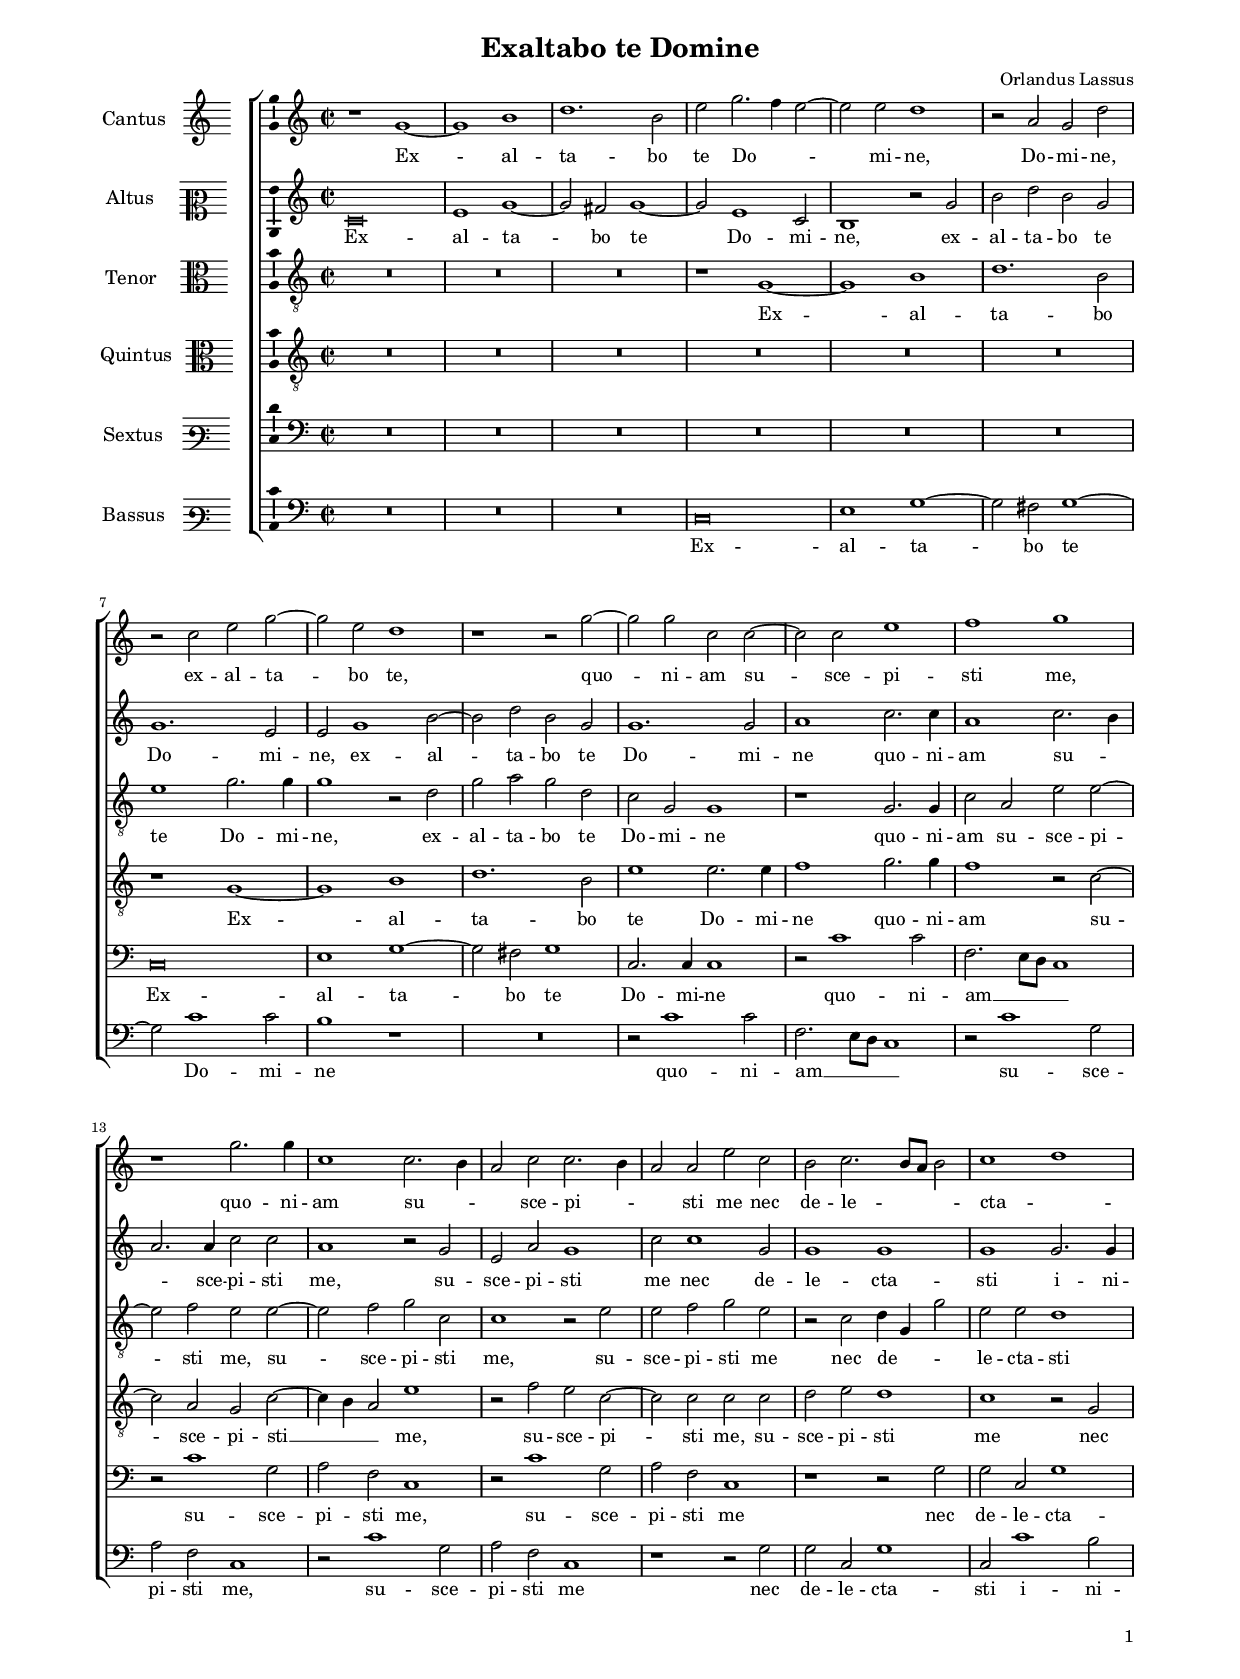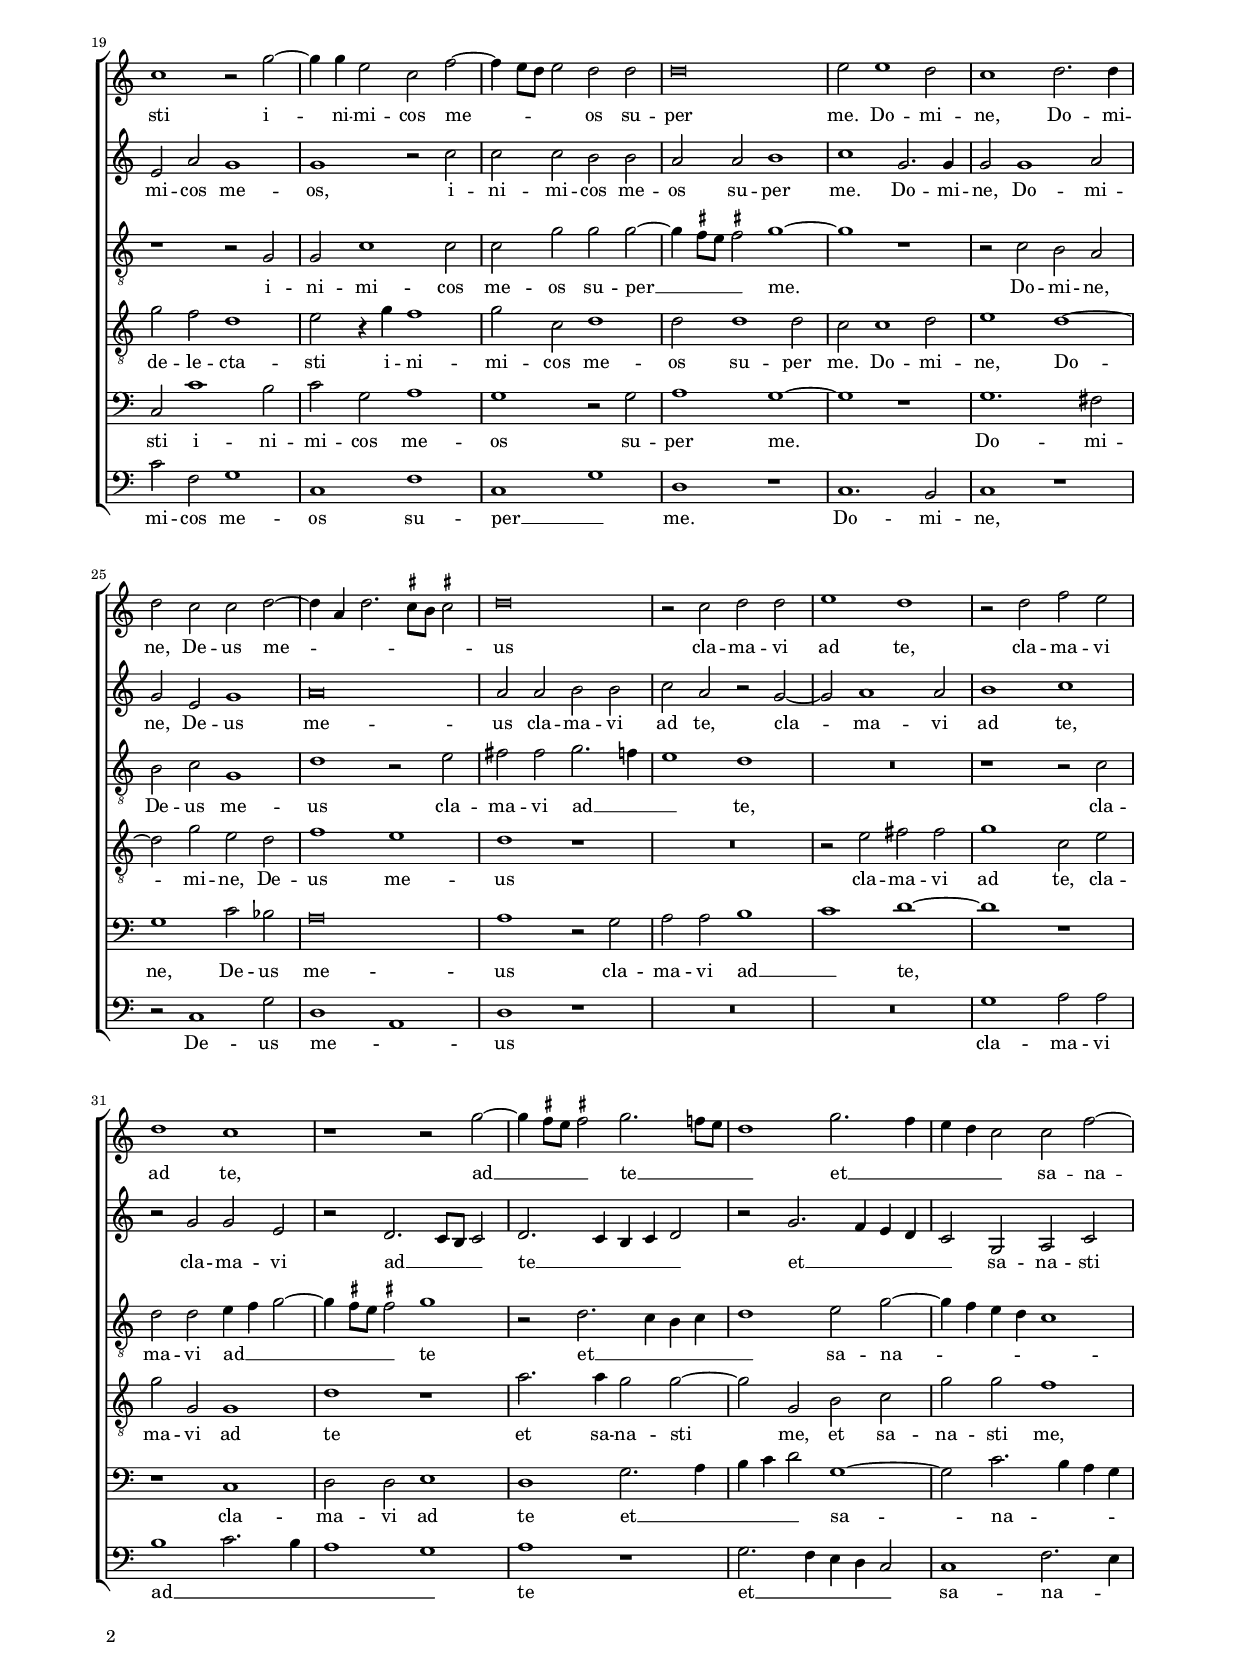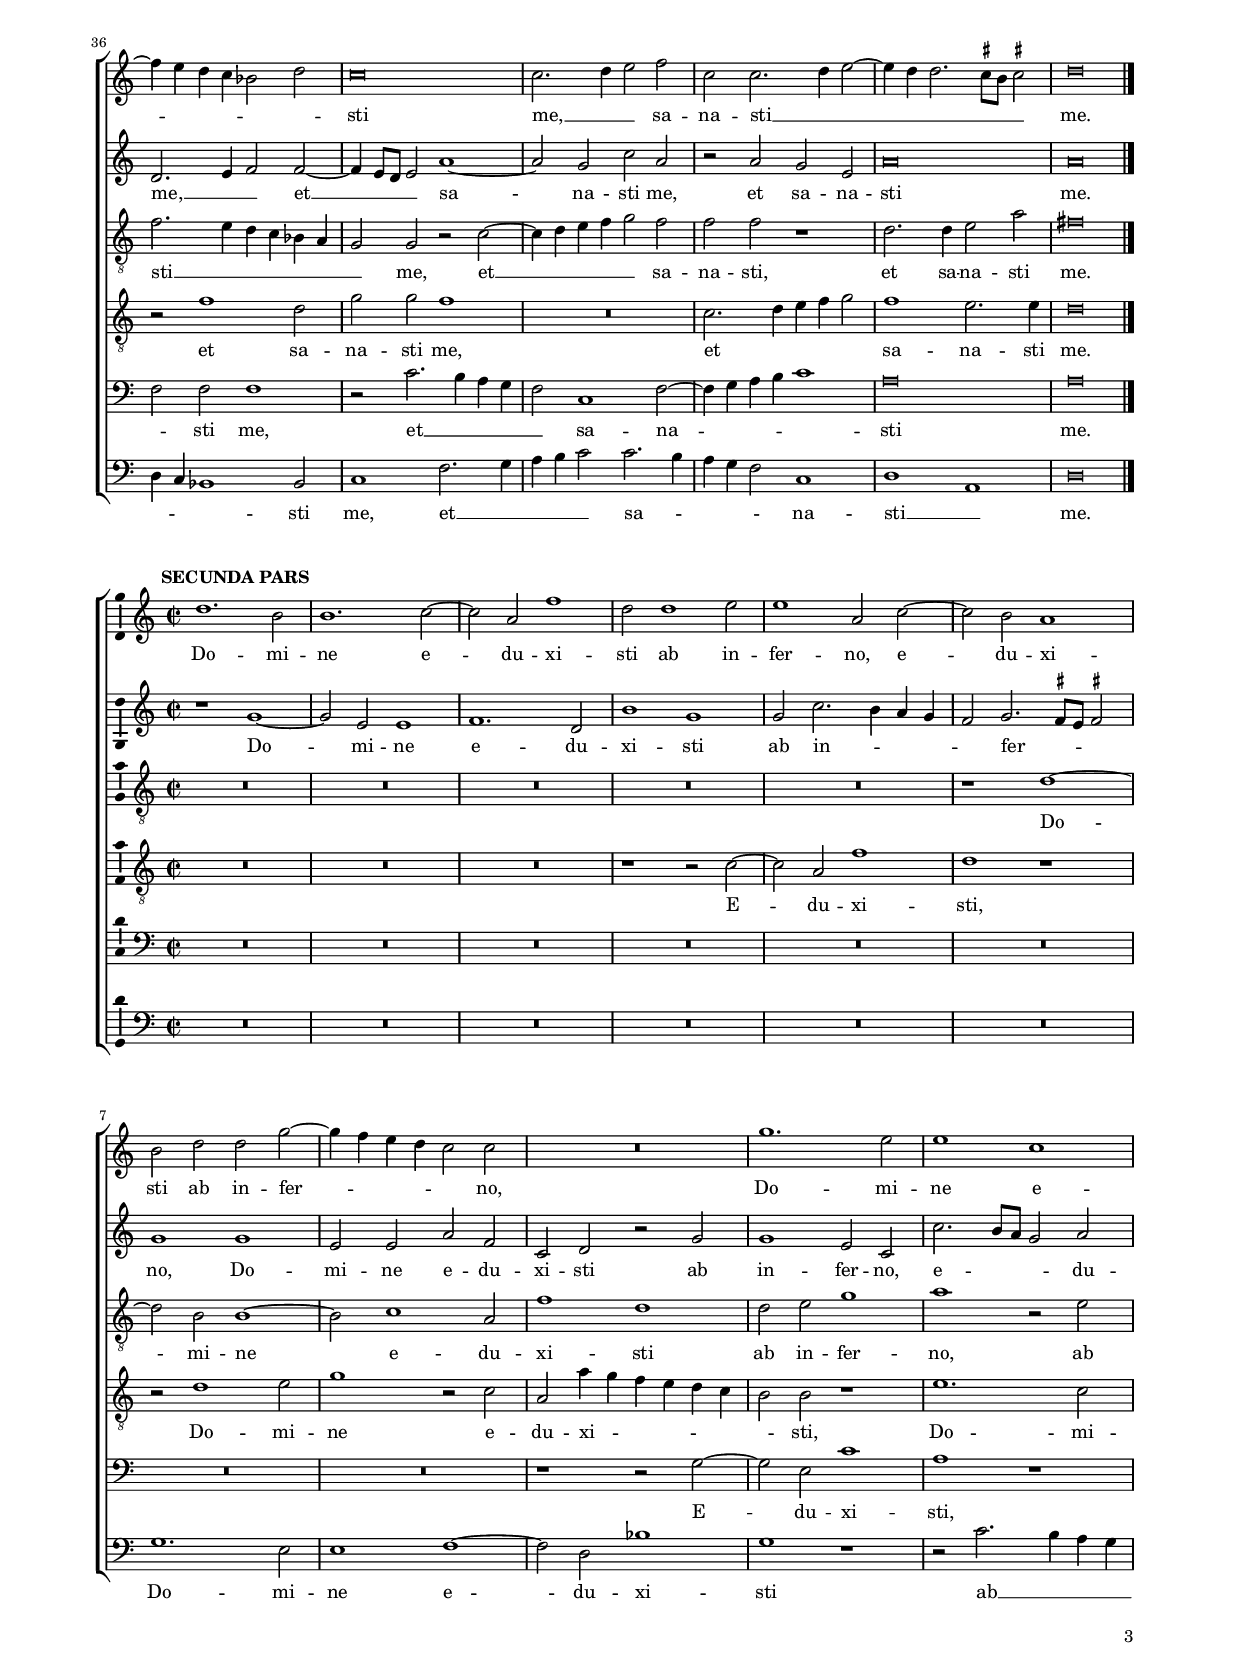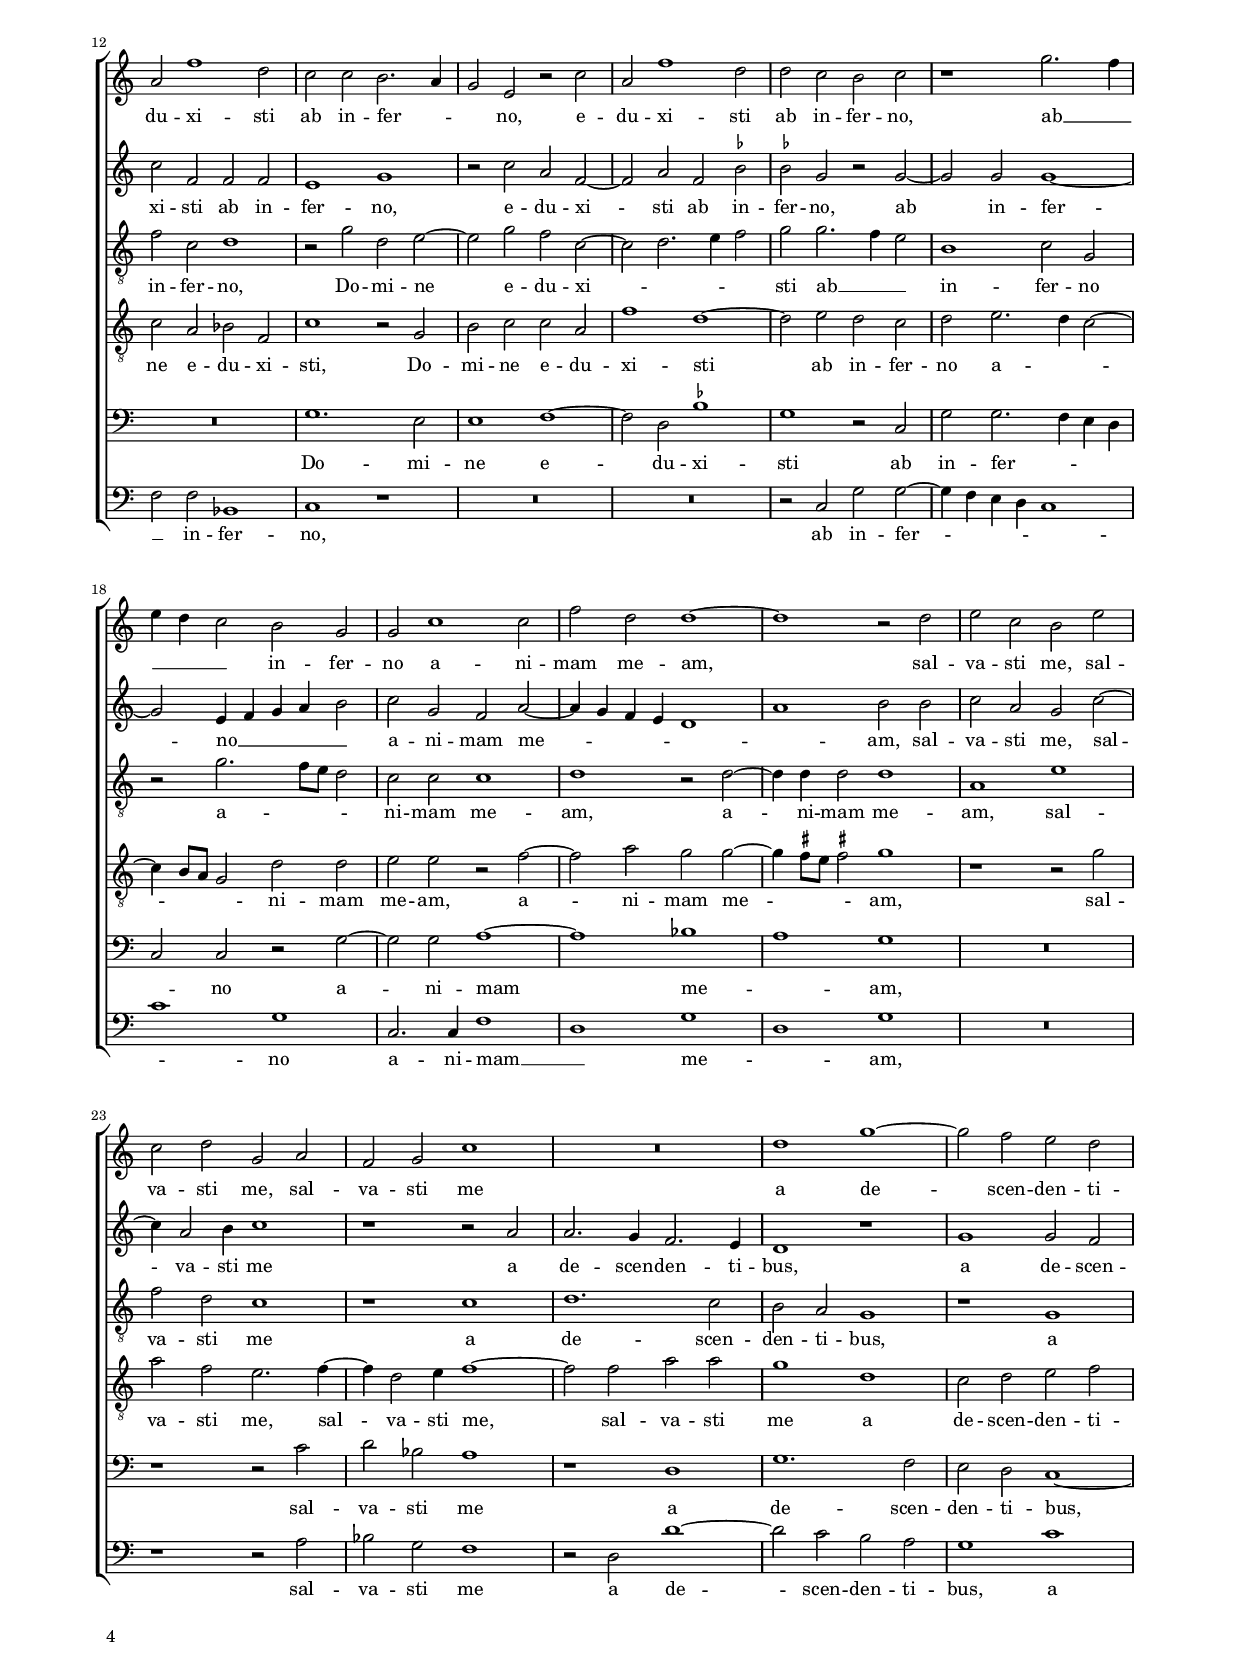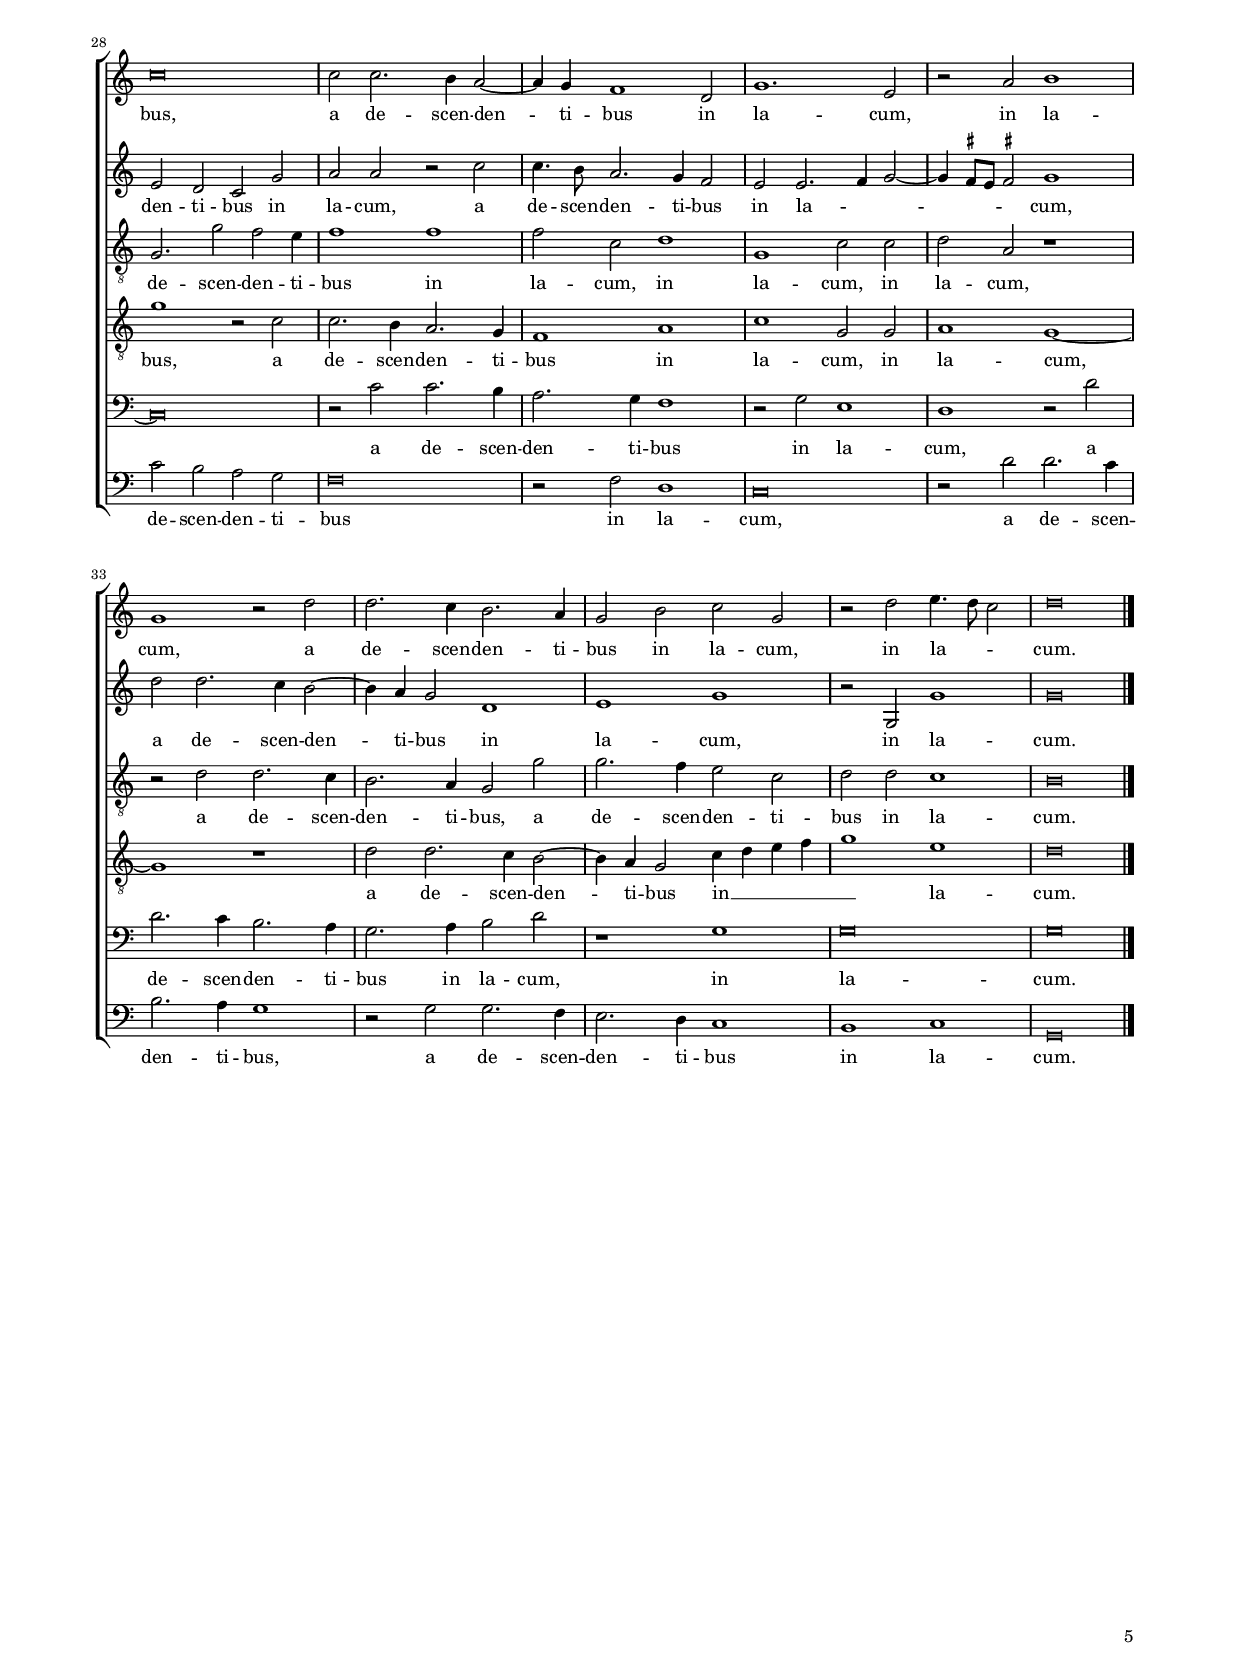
\header
{
  title="Exaltabo te Domine"
  composer="Orlandus Lassus"
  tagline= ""
}

\version "2.22.1"
\include "deutsch.ly"
#(set-global-staff-size 15)
#(ly:set-option 'point-and-click #f)

	
	ficta = { \once \set suggestAccidentals = ##t }
	
	forget = #(define-music-function (music) (ly:music?) #{
		\accidentalStyle forget
		$music
		\accidentalStyle default
		#})
    
    m = \melisma
    me = \melismaEnd


\paper
	{
	top-margin = 1.5 \cm
	bottom-margin = 0.9 \cm
	left-margin = 1.8 \cm
	right-margin = 1.8 \cm
	ragged-bottom = ##f
	ragged-last-bottom = ##t
	print-page-number = ##f
	score-system-spacing = #'((basic-distance . 17) (minimum-distance . 14) (padding . 5) (strechability . 250))
	system-system-spacing = #'((basic-distance . 17) (minimum-distance . 14) (padding . 5) (strechability . 250))
    oddFooterMarkup=\markup   \fill-line { "" \fromproperty #'page:page-number-string }
    evenFooterMarkup=\markup  \fill-line { \fromproperty #'page:page-number-string "" }
    last-bottom-spacing = #'((basic-distance . 12) (minimum-distance . 7) (padding . 4))
    %	systems-per-page = 3
    %   page-count = 4
%	min-systems-per-page = 3
	}

global = {
	\key c \major
	\time 2/2 \set Score.measureLength = #(ly:make-moment 2/1)
	\skip 1*2*41 \bar "|."
	}
	

incipitcantus = \markup { \score {
	{
	\set Staff.instrumentName = \markup { \fontsize #1 "Cantus" }
	\key c \major
	\clef violin
	s4 \bar ""
	}
	\layout  {
	raggedright = ##t
	indent = 1.6 \cm
	line-width = 2.4 \cm
	\context { \Staff \remove Time_signature_engraver }
	\override Staff.Clef.Y-extent = #'(0 . 0)
	}} \hspace #1 }
	
      
incipitaltus = \markup { \score {
	{
	\set Staff.instrumentName = \markup { \fontsize #1 "Altus" }
	\key c \major
	\clef mezzosoprano
	s4 \bar ""
	}
	\layout  {
	raggedright = ##t
	indent = 1.6 \cm
	line-width = 2.4 \cm
	\context { \Staff \remove Time_signature_engraver }
	\override Staff.Clef.Y-extent = #'(0 . 0)
	}} \hspace #1 }


incipittenor = \markup { \score {
	{
	\set Staff.instrumentName = \markup { \fontsize #1 "Tenor" }
	\key c \major
	\clef alto
	s4 \bar ""
	}
	\layout  {
	raggedright = ##t
	indent = 1.6 \cm
	line-width = 2.4 \cm
	\context { \Staff \remove Time_signature_engraver }
	\override Staff.Clef.Y-extent = #'(0 . 0)
	}} \hspace #1 }
      
      
incipitquintus = \markup { \score {
	{
	\set Staff.instrumentName = \markup { \fontsize #1 "Quintus" }
	\key c \major
	\clef alto
	s4 \bar ""
	}
	\layout  {
	raggedright = ##t
	indent = 1.6 \cm
	line-width = 2.4 \cm
	\context { \Staff \remove Time_signature_engraver }
	\override Staff.Clef.Y-extent = #'(0 . 0)
	}} \hspace #1 }
  
      
incipitsextus = \markup { \score {
	{
	\set Staff.instrumentName = \markup { \fontsize #1 "Sextus" }
	\key c \major
	\clef varbaritone
	s4 \bar ""
	}
	\layout  {
	raggedright = ##t
	indent = 1.6 \cm
	line-width = 2.4 \cm
	\context { \Staff \remove Time_signature_engraver }
	}} \hspace #1 }
      
      
incipitbassus = \markup { \score {
	{
	\set Staff.instrumentName = \markup { \fontsize #1 "Bassus" }
	\key c \major
	\clef varbaritone
	s4 \bar ""
	}
	\layout  {
	raggedright = ##t
	indent = 1.6 \cm
	line-width = 2.4 \cm
	\context { \Staff \remove Time_signature_engraver }
	\override Staff.Clef.Y-extent = #'(0 . 0)
	}} \hspace #1 }


cantus =  \relative c''
	{
	r1 g~
	g1 h
	d1. h2
	e2 g2. \m f4 e2~
%5
	e2 \me e d1 |
	r2 a g d' \break \noPageBreak
	r2 c e g~
	g2 e d1
	r1 r2 g~
%10
	g2 g c, c~ |
	c2 c e1
	f1 g \break \noPageBreak
	r1 g2. g4
	c,1 c2. \m h4
%15
	a2 \me c c2. \m h4 |
	a2 \me a e' c
	h2 c2. \m h8 a h2 \me
	c1 \m d \me \pageBreak
	c1 r2 g'~
%20
	g4 g e2 c f~ |
	f4 \m e8 d e2 \me d d
	d\breve
	e2 e1 d2
	c1 d2. d4 \break \noPageBreak
%25
	d2 c c d~ |
	d4 \m a d2. \ficta cis8 h \ficta cis!2 \me
	d\breve
	r2 c d d
	e1 d
%30
	r2 d f e | \break \noPageBreak
	d1 c
	r1 r2 g'~
	g4 \m \ficta fis8 e \ficta fis!2 \me g2. \m f8 e
	d1 \me g2. \m f4
%35
	e4 d c2 \me c f~ | \pageBreak
	f4 \m e d c b2 d \me
	c\breve
	c2. \m d4 e2 \me f
	c2 c2. \m d4 e2~
%40
	e4 d d2. \ficta cis8 h \ficta cis!2 \me |
	d\breve
	}

	
altus =  \relative c'
	{
	c\breve
	e1 g~
	g2 fis g1~
	g2 e1 c2
%5
	h1 r2 g' |
	h2 d h g
	g1. e2
	e2 g1 h2~
	h2 d h g
%10
	g1. g2 |
	a1 c2. c4
	a1 c2. \m h4
	a2. \me a4 c2 c
	a1 r2 g
%15
	e2 a g1 |
	c2 c1 g2
	g1 g
	g1 g2. g4
	e2 a g1
%20
	g1 r2 c |
	c2 c h h
	a2 a h1
	c1 g2. g4
	g2 g1 a2
%25
	g2 e g1 |
	a\breve
	a2 a h h
	c2 a r g~
	g2 a1 a2
%30
	h1 c |
	r2 g g e
	r2 d2. \m c8 h c2 \me
	d2. \m c4 h c d2 \me
	r2 g2. \m f4 e d
%35
	c2 \me g a c |
	d2. \m e4 f2 \me f~
	f4 \m e8 d e2 \me a1~
	a2 g c a
	r2 a g e
%40
	a\breve |
	a\breve
	}


tenor =  \relative c'
	{
	R\breve
	R\breve
	R\breve
	r1 g~
%5
	g1 h |
	d1. h2
	e1 g2. g4
	g1 r2 d
	g2 a g d
%10
	c2 g g1 |
	r1 g2. g4
	c2 a e' e~
	e2 f e e~
	e2 f g c,
%15
	c1 r2 e |
	e2 f g e
	r2 c d4 \m g, g'2 \me
	e2 e d1
	r1 r2 g,
%20
	g2 c1 c2 |
	c2 g' g g~
	g4 \m \ficta fis8 e \ficta fis!2 \me g1~
	g1 r
	r2 c, h a
%25
	h2 c g1 |
	d'1 r2 e
	fis2 fis g2. \m f4
	e1 \me d
	R\breve
%30
	r1 r2 c |
	d2 d e4 \m f g2~
	g4 \ficta fis8 e \ficta fis!2 \me g1
	r2 d2. \m c4 h c
	d1 \me e2 g~
%35
	g4 \m f e d c1 \me |
	f2. \m e4 d c b a
	g2 \me g r c~
	c4 \m d e f g2 \me f
	f2 f r1
%40
	d2. d4 e2 a |
	fis\breve
	}


quintus  =  \relative c'
	{
	R\breve
	R\breve
	R\breve
	R\breve
%5
	R\breve
	R\breve
	r1 g~
	g1 h
	d1. h2
%10
	e1 e2. e4 |
	f1 g2. g4
	f1 r2 c~
	c2 a g c~
	c4 \m h a2 \me e'1
%15
	r2 f e c~ |
	c2 c c c
	d2 e d1
	c1 r2 g
	g'2 f d1
%20
	e2 r4 g f1 |
	g2 c, d1
	d2 d1 d2
	c2 c1 d2
	e1 d~
%25
	d2 g e d |
	f1 e
	d1 r
	R\breve
	r2 e fis fis
%30
	g1 c,2 e |
	g2 g, g1
	d'1 r
	a'2. a4 g2 g~
	g2 g, h c
%35
	g'2 g f1 |
	r2 f1 d2
	g2 g f1
	R\breve
	c2. \m d4 e f g2 \me
%40
	f1 e2. e4 |
	d\breve
	}


sextus = \relative c
	{
	R\breve
	R\breve
	R\breve
	R\breve
%5
	R\breve
	R\breve
	c\breve
	e1 g~
	g2 fis g1
%10
	c,2. c4 c1 |
	r2 c'1 c2
	f,2. \m e8 d c1 \me
	r2 c'1 g2
	a2 f c1
%15
	r2 c'1 g2 |
	a2 f c1
	r1 r2 g'
	g2 c, g'1
	c,2 c'1 h2
%20
	c2 g a1 |
	g1 r2 g
	a1 g~
	g1 r
	g1. fis2
%25
	g1 c2 b |
	a\breve
	a1 r2 g
	a2 a h1 \m
	c1 \me d~
%30
	d1 r |
	r1 c,
	d2 d e1
	d1 g2. \m a4
	h4 c d2 \me g,1~
%35
	g2 c2. \m h4 a g |
	f2 \me f f1
	r2 c'2. \m h4 a g
	f2 \me c1 f2~
	f4 \m g a h c1 \me
%40
	a\breve |
	a\breve
	}
    
    
bassus  =  \relative c
	{
	R\breve
	R\breve
	R\breve
	c\breve
%5
	e1 g~ |
	g2 fis g1~
	g2 c1 c2
	h1 r
	R\breve
%10
	r2 c1 c2 |
	f,2. \m e8 d c1 \me
	r2 c'1 g2
	a2 f c1
	r2 c'1 g2
%15
	a2 f c1 |
	r1 r2 g'
	g2 c, g'1
	c,2 c'1 h2
	c2 f, g1
%20
	c,1 f |
	c1 \m g' \me
	d1 r
	c1. h2
	c1 r
%25
	r2 c1 g'2 |
	d1 \m a \me
	d1 r
	R\breve
	R\breve
%30
	g1 a2 a |
	h1 \m c2. h4
	a1 g \me
	a1 r
	g2. \m f4 e d c2 \me
%35
	c1 f2. \m e4 |
	d4 c b1 \me b2
	c1 f2. \m g4
	a4 h c2 \me c2. \m h4
	a4 g f2 \me c1
%40
	d1 \m a \me |
	d\breve
	}

	
lyricscantus = \lyricmode {
	Ex -- al -- ta -- bo te Do -- mi -- ne,
	Do -- mi -- ne,
	ex -- al -- ta -- bo te,
	quo -- ni -- am su -- sce -- pi -- sti me,
	quo -- ni -- am su -- sce -- pi -- sti me
	nec de -- le -- cta -- sti i -- ni -- mi -- cos me -- os su -- per me.
	Do -- mi -- ne,
	Do -- mi -- ne, De -- us me -- us cla -- ma -- vi ad te,
	cla -- ma -- vi ad te,
	ad __ te __
	et __ sa -- na -- sti me, __
	sa -- na -- sti __ me.
	}

	
lyricsaltus = \lyricmode {
	Ex -- al -- ta -- bo te Do -- mi -- ne,
	ex -- al -- ta -- bo te Do -- mi -- ne,
	ex -- al -- ta -- bo te Do -- mi -- ne
	quo -- ni -- am su -- sce -- pi -- sti me,
	su -- sce -- pi -- sti me
	nec de -- le -- cta -- sti i -- ni -- mi -- cos me -- os,
	i -- ni -- mi -- cos me -- os su -- per me.
	Do -- mi -- ne,
	Do -- mi -- ne, De -- us me -- us cla -- ma -- vi ad te,
	cla -- ma -- vi ad te,
	cla -- ma -- vi ad __ te __
	et __ sa -- na -- sti me, __
	et __ sa -- na -- sti me,
	et sa -- na -- sti me.
	}
	

lyricstenor = \lyricmode {
	Ex -- al -- ta -- bo te Do -- mi -- ne,
	ex -- al -- ta -- bo te Do -- mi -- ne
	quo -- ni -- am su -- sce -- pi -- sti me,
	su -- sce -- pi -- sti me,
	su -- sce -- pi -- sti me
	nec de -- le -- cta -- sti i -- ni -- mi -- cos me -- os su -- per __ me.
	Do -- mi -- ne, De -- us me -- us cla -- ma -- vi ad __ te,
	cla -- ma -- vi ad __ te
	et __ sa -- na -- sti __ me,
	et __ sa -- na -- sti,
	et sa -- na -- sti me.
	}

	
lyricsquintus = \lyricmode {
	Ex -- al -- ta -- bo te Do -- mi -- ne
	quo -- ni -- am su -- sce -- pi -- sti __ me,
	su -- sce -- pi -- sti me,
	su -- sce -- pi -- sti me
	nec de -- le -- cta -- sti i -- ni -- mi -- cos me -- os su -- per me.
	Do -- mi -- ne,
	Do -- mi -- ne, De -- us me -- us cla -- ma -- vi ad te,
	cla -- ma -- vi ad te
	et sa -- na -- sti me,
	et sa -- na -- sti me,
	et sa -- na -- sti me,
	et sa -- na -- sti me.
	}

    
lyricssextus = \lyricmode {
	Ex -- al -- ta -- bo te Do -- mi -- ne
	quo -- ni -- am __ su -- sce -- pi -- sti me,
	su -- sce -- pi -- sti me
	nec de -- le -- cta -- sti i -- ni -- mi -- cos me -- os su -- per me.
	Do -- mi -- ne, De -- us me -- us cla -- ma -- vi ad __ te,
	cla -- ma -- vi ad te
	et __ sa -- na -- sti me,
	et __ sa -- na -- sti me.
	}

	
lyricsbassus = \lyricmode {
	Ex -- al -- ta -- bo te Do -- mi -- ne
	quo -- ni -- am __ su -- sce -- pi -- sti me,
	su -- sce -- pi -- sti me
	nec de -- le -- cta -- sti i -- ni -- mi -- cos me -- os su -- per __ me.
	Do -- mi -- ne, De -- us me -- us cla -- ma -- vi ad __ te
	et __ sa -- na -- sti me,
	et __ sa -- na -- sti __ me.
	}


\score
{
    \transpose c c {
	\new ChoirStaff \with { \override StaffGrouper.staff-staff-spacing.basic-distance = #12 }
	<<
	
	\new Staff << \global
	\new Voice="v1" {
		\set Staff.instrumentName=\incipitcantus
		\set Staff.midiInstrument = "reed organ"
		\clef violin
		\cantus }
	\new Lyrics \lyricsto "v1" {\lyricscantus }
	>>
	

	\new Staff << \global
	\new Voice="v2" {
		\set Staff.instrumentName=\incipitaltus
		\set Staff.midiInstrument = "reed organ"
		\clef violin 
		\altus}
	\new Lyrics \lyricsto "v2" {\lyricsaltus }
	>>

	
	\new Staff << \global
	\new Voice="v3" {
		\set Staff.instrumentName=\incipittenor
		\set Staff.midiInstrument = "reed organ"
		\clef "G_8"
		\tenor }
	\new Lyrics \lyricsto "v3" {\lyricstenor }
	>>
	
	
	\new Staff << \global
	\new Voice="v5" {
		\set Staff.instrumentName=\incipitquintus
		\set Staff.midiInstrument = "reed organ"
		\clef "G_8"
		\quintus}
	\new Lyrics \lyricsto "v5" {\lyricsquintus }
	>>
	
	
	\new Staff << \global
	\new Voice="v6" {
		\set Staff.instrumentName=\incipitsextus
		\set Staff.midiInstrument = "reed organ"
		\clef bass 
		\sextus}
	\new Lyrics \lyricsto "v6" {\lyricssextus }
	>>
    
	
	\new Staff << \global
	\new Voice="v4" {
		\set Staff.instrumentName=\incipitbassus
		\set Staff.midiInstrument = "reed organ"
		\clef bass 
		\bassus }
	\new Lyrics \lyricsto "v4" {\lyricsbassus}
	>>
	>>
    } % transpose

	
	\layout
	{
	indent = 2.6 \cm
%	\context { \Lyrics \override VerticalAxisGroup.nonstaff-relatedstaff-spacing.padding = #2 }
%	\context { \Lyrics \override LyricText.font-size = #1 }
  	\context { \Staff \consists "Ambitus_engraver" }
	\context { \Staff \override TimeSignature.break-visibility = #end-of-line-invisible }
	\context { \Score \override BarNumber.padding = #2 }
	\context { \Voice \override NoteHead.style = #'baroque }
	}
	

\midi
	{
    	\tempo 2 = 90
	}
	
}

%%%%%%%%%%%%%%%%%%%%  PARS SECUNDA


global = {
	\key c \major
	\time 2/2 \set Score.measureLength = #(ly:make-moment 2/1)
	\skip 1*2*37 \bar "|."
	}

	
cantus =  \relative c''
	{
	d1. h2
	h1. c2~
	c2 a f'1
	d2 d1 e2
%5
	e1 a,2 c~ |
	c2 h a1 \break \noPageBreak
	h2 d d g~
	g4 \m f e d c2 \me c
	R\breve
%10
	g'1. e2 |
	e1 c \pageBreak
	a2 f'1 d2
	c2 c h2. \m a4
	g2 \me e r c'
%15
	a2 f'1 d2 |
	d2 c h c
	r1 g'2. \m f4 \break \noPageBreak
	e4 d c2 \me h g
	g2 c1 c2
%20
	f2 d d1~ |
	d1 r2 d
	e2 c h e \break \noPageBreak
	c2 d g, a
	f2 g c1
%25
	R\breve |
	d1 g~
	g2 f e d \pageBreak
	c\breve
	c2 c2. h4 a2~
%30
	a4 g f1 d2 |
	g1. e2
	r2 a h1 \break \noPageBreak
	g1 r2 d'
	d2. c4 h2. a4
%35
	g2 h c g |
	r2 d' e4. \m d8 c2 \me
	d\breve |
	}
	

altus =  \relative c'
	{
	r1 g'~
	g2 e e1
	f1. d2
	h'1 g
%5
	g2 c2. \m h4 a g |
	f2 \me g2. \m \ficta fis8 e \ficta fis!2 \me
	g1 g
	e2 e a f
	c2 d r g
%10
	g1 e2 c |
	c'2. \m h8 a g2 \me a
	c2 f, f f
	e1 g
	r2 c a f~
%15
	f2 a f \ficta b |
	\ficta b2 g r g~
	g2 g g1~
	g2 e4 \m f g a h2 \me
	c2 g f a~
%20
	a4 \m g f e d1 |
	a'1 \me h2 h
	c2 a g c~
	c4 a2 h4 c1
	r1 r2 a
%25
	a2. g4 f2. e4 |
	d1 r
	g1 g2 f
	e2 d c g'
	a2 a r c
%30
	c4. h8 a2. g4 f2 |
	e2 e2. \m f4 g2~
	g4 \ficta fis8 e \ficta fis!2 \me g1
	d'2 d2. c4 h2~
	h4 a g2 d1
%35
	e1 g |
	r2 g, g'1
	g\breve |
	}


tenor =  \relative c'
	{
	R\breve
	R\breve
	R\breve
	R\breve
%5
	R\breve
	r1 d~
	d2 h h1~
	h2 c1 a2
	f'1 d
%10
	d2 e g1 |
	a1 r2 e
	f2 c d1
	r2 g d e~
	e2 g f c~
%15
	c2 \m d2. e4 f2 \me |
	g2 g2. \m f4 e2 \me
	h1 c2 g
	r2 g'2. \m f8 e d2 \me
	c2 c c1
%20
	d1 r2 d~ |
	d4 d d2 d1
	a1 e'
	f2 d c1
	r1 c
%25
	d1. c2 |
	h2 a g1
	r1 g
	g2. g'2 f2 e4
	f1 f
%30
	f2 c d1 |
	g,1 c2 c
	d2 a r1
	r2 d d2. c4
	h2. a4 g2 g'
%35
	g2. f4 e2 c |
	d2 d c1
	h\breve |
	}

	
quintus  =  \relative c'
	{
	R\breve
	R\breve
	R\breve
	r1 r2 c~
%5
	c2 a f'1 |
	d1 r
	r2 d1 e2
	g1 r2 c,
	a2 a'4 \m g f e d c
%10
	h2 \me h r1 |
	e1. c2
	c2 a b f
	c'1 r2 g
	h2 c c a
%15
	f'1 d~ |
	d2 e d c
	d2 e2. \m d4 c2~
	c4 h8 a g2 \me d' d
	e2 e r f~
%20
	f2 a g g~ |
	g4 \m \ficta fis8 e \ficta fis!2 \me g1
	r1 r2 g
	a2 f e2. f4~
	f4 d2 e4 f1~
%25
	f2 f a a |
	g1 d
	c2 d e f
	g1 r2 c,
	c2. h4 a2. g4
%30
	f1 a |
	c1 g2 g
	a1 g~
	g1 r
	d'2 d2. c4 h2~
%35
	h4 a g2 c4 \m d e f |
	g1 \me e
	d\breve |
	}

    
sextus = \relative c
	{
	R\breve
	R\breve
	R\breve
	R\breve
%5
	R\breve
	R\breve
	R\breve
	R\breve
	r1 r2 g'~
%10
	g2 e c'1 |
	a1 r
	R\breve
	g1. e2
	e1 f~
%15
	f2 d \ficta b'1 |
	g1 r2 c,
	g'2 g2. \m f4 e d
	c2 \me c r g'~
	g2 g a1~
%20
	a1 b \m |
	a1 \me g
	R\breve
	r1 r2 c
	d2 b a1
%25
	r1 d, |
	g1. f2
	e2 d c1~
	c\breve
	r2 c' c2. h4
%30
	a2. g4 f1 |
	r2 g e1
	d1 r2 d'
	d2. c4 h2. a4
	g2. a4 h2 d
%35
	r1 g, |
	g\breve
	g\breve |
	}


bassus  =  \relative c
	{
	R\breve
	R\breve
	R\breve
	R\breve
%5
	R\breve
	R\breve
	g'1. e2
	e1 f~
	f2 d b'1
%10
	g1 r |
	r2 c2. \m h4 a g
	f2 \me f b,1
	c1 r
	R\breve
%15
	R\breve |
	r2 c g' g~
	g4 \m f e d c1
	c'1 \me g
	c,2. c4 f1 \m
%20
	d1 \me g \m |
	d1 \me g
	R\breve
	r1 r2 a
	b2 g f1
%25
	r2 d d'1~ |
	d2 c h a
	g1 c
	c2 h a g
	f\breve
%30
	r2 f d1 |
	c\breve
	r2 d' d2. c4
	h2. a4 g1
	r2 g g2. f4
%35
	e2. d4 c1 |
	h1 c
	g\breve |
	}

lyricscantus = \lyricmode {
	Do -- mi -- ne e -- du -- xi -- sti ab in -- fer -- no,
	e -- du -- xi -- sti ab in -- fer -- no,
	Do -- mi -- ne e -- du -- xi -- sti ab in -- fer -- no,
	e -- du -- xi -- sti ab in -- fer -- no,
	ab __ in -- fer -- no
	a -- ni -- mam me -- am,
	sal -- va -- sti me,
	sal -- va -- sti me,
	sal -- va -- sti me
	a de -- scen -- den -- ti -- bus,
	a de -- scen -- den -- ti -- bus in la -- cum,
	in la -- cum,
	a de -- scen -- den -- ti -- bus in la -- cum,
	in la -- cum.
	}


lyricsaltus = \lyricmode {
	Do -- mi -- ne e -- du -- xi -- sti ab in -- fer -- no,
	Do -- mi -- ne e -- du -- xi -- sti ab in -- fer -- no,
	e -- du -- xi -- sti ab in -- fer -- no,
	e -- du -- xi -- sti ab in -- fer -- no,
	ab in -- fer -- no __
	a -- ni -- mam me -- am,
	sal -- va -- sti me,
	sal -- va -- sti me
	a de -- scen -- den -- ti -- bus,
	a de -- scen -- den -- ti -- bus in la -- cum,
	a de -- scen -- den -- ti -- bus in la -- cum,
	a de -- scen -- den -- ti -- bus in la -- cum,
	in la -- cum.
	}
	

lyricstenor = \lyricmode {
	Do -- mi -- ne e -- du -- xi -- sti ab in -- fer -- no,
	ab in -- fer -- no,
	Do -- mi -- ne e -- du -- xi -- sti ab __ in -- fer -- no
	a -- ni -- mam me -- am,
	a -- ni -- mam me -- am,
	sal -- va -- sti me
	a de -- scen -- den -- ti -- bus,
	a de -- scen -- den -- ti -- bus in la -- cum,
	in la -- cum,
	in la -- cum,
	a de -- scen -- den -- ti -- bus,
	a de -- scen -- den -- ti -- bus in la -- cum.
	}

	
lyricsquintus = \lyricmode {
	E -- du -- xi -- sti,
	Do -- mi -- ne e -- du -- xi -- sti,
	Do -- mi -- ne e -- du -- xi -- sti,
	Do -- mi -- ne e -- du -- xi -- sti ab in -- fer -- no
	a -- ni -- mam me -- am,
	a -- ni -- mam me -- am,
	sal -- va -- sti me,
	sal -- va -- sti me,
	sal -- va -- sti me
	a de -- scen -- den -- ti -- bus,
	a de -- scen -- den -- ti -- bus in la -- cum,
	in la -- cum,
	a de -- scen -- den -- ti -- bus in __ la -- cum.
	}
	
	
lyricssextus = \lyricmode {
	E -- du -- xi -- sti,
	Do -- mi -- ne e -- du -- xi -- sti ab in -- fer -- no
	a -- ni -- mam me -- am,
	sal -- va -- sti me
	a de -- scen -- den -- ti -- bus,
	a de -- scen -- den -- ti -- bus in la -- cum,
	a de -- scen -- den -- ti -- bus in la -- cum,
	in la -- cum.
	}
	
	
lyricsbassus = \lyricmode {
	Do -- mi -- ne e -- du -- xi -- sti ab __ in -- fer -- no,
	ab in -- fer -- no
	a -- ni -- mam __ me -- am,
	sal -- va -- sti me
	a de -- scen -- den -- ti -- bus,
	a de -- scen -- den -- ti -- bus in la -- cum,
	a de -- scen -- den -- ti -- bus,
	a de -- scen -- den -- ti -- bus in la -- cum.
	}


\score
{  
    \transpose c c {
	\new ChoirStaff \with { \override StaffGrouper.staff-staff-spacing.basic-distance = #12 }
	<<
	
	\new Staff <<\global
	\new Voice="v1" {
	  %\set Staff.instrumentName=\incipitcantus
		\set Staff.midiInstrument = "reed organ"
		\clef violin
		\cantus }
	\new Lyrics \lyricsto "v1" {\lyricscantus }
	>>
	

	\new Staff << \global
	\new Voice="v2" {
	  %\set Staff.instrumentName=\incipitaltus
		\set Staff.midiInstrument = "reed organ"
		\clef violin 
		\altus}
	\new Lyrics \lyricsto "v2" {\lyricsaltus }
	>>

	
	\new Staff <<\global
	\new Voice="v3" {
	  %\set Staff.instrumentName=\incipittenor
		\set Staff.midiInstrument = "reed organ"
		\clef "G_8"
		\tenor }
	\new Lyrics \lyricsto "v3" {\lyricstenor }
	>>
	
	
	\new Staff << \global
	\new Voice="v5" {
	  %\set Staff.instrumentName=\incipitquintus
		\set Staff.midiInstrument = "reed organ"
		\clef "G_8"
		\quintus}
	\new Lyrics \lyricsto "v5" {\lyricsquintus }
	>>
	
	
	\new Staff << \global
	\new Voice="v6" {
	  %\set Staff.instrumentName=\incipitsextus
		\set Staff.midiInstrument = "reed organ"
		\clef bass 
		\sextus}
	\new Lyrics \lyricsto "v6" {\lyricssextus }
	>>
    
    
	\new Staff <<\global
	\new Voice="v4" {
	  %\set Staff.instrumentName=\incipitbassus
		\set Staff.midiInstrument = "reed organ"
		\clef bass
		\bassus }
	\new Lyrics \lyricsto "v4" {\lyricsbassus}
	>>
	>>
    } % transpose
	

	\layout
	{
	indent = 0 \cm
%	\context { \Lyrics \override VerticalAxisGroup.nonstaff-relatedstaff-spacing.padding = #2 }
%	\context { \Lyrics \override LyricText.font-size = #1 }
   	\context { \Staff \consists "Ambitus_engraver" }
	\context { \Staff \override TimeSignature.break-visibility = #end-of-line-invisible }
	\context { \Score \override BarNumber.padding = #2 }
	\context { \Voice \override NoteHead.style = #'baroque }
	}

    \header { piece = \markup { \hspace #7 \column { \raise #2  \transparent "x" \bold "SECUNDA PARS"} } }
	
\midi
	{
    	\tempo 2 = 90
	}
	
}

% EOF
